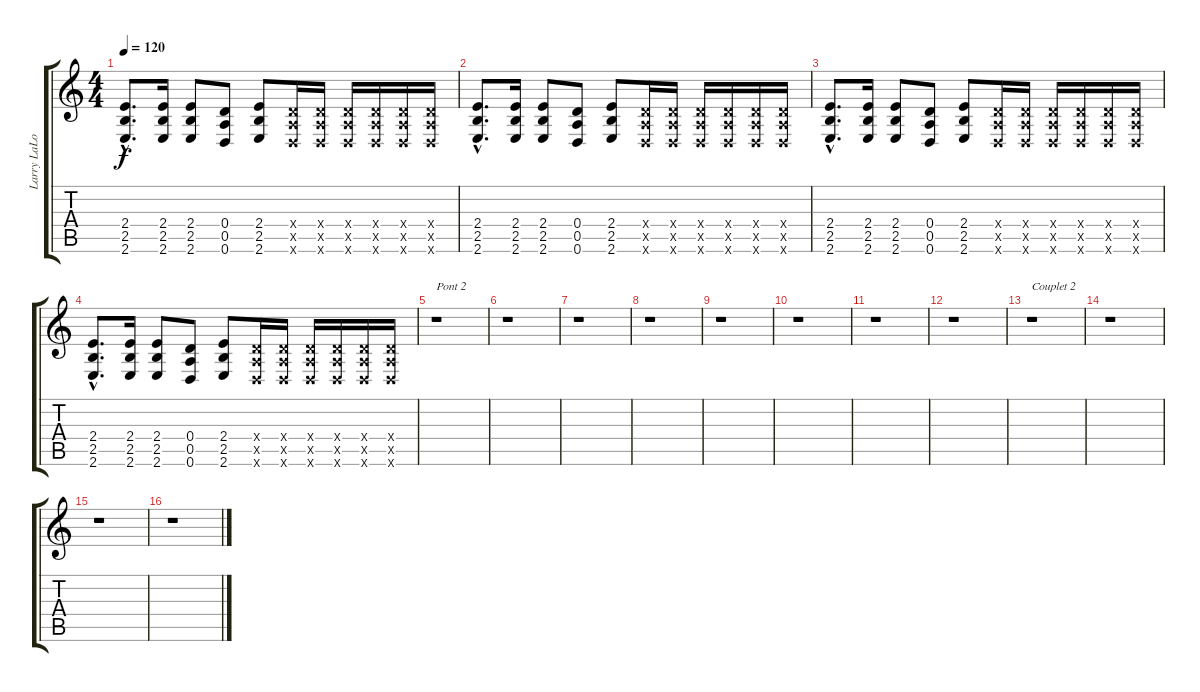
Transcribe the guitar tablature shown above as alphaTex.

\track ("Larry LaLonde" "Larry LaLo") {instrument distortionguitar}
\staff {score tabs}
\tuning (E4 B3 G3 D3 A2 D2) {hide}
\ts (4 4)
\tempo 120
\clef g2
\ks c
(2.4{hac} 2.5{hac} 2.6{hac}).8{d dy f} (2.4 2.5 2.6).16 (2.4 2.5 2.6).8 (0.4 0.5 0.6).8 (2.4 2.5 2.6).8 (0.4{x} 0.5{x} 0.6{x}).16 (0.4{x} 0.5{x} 0.6{x}).16 (0.4{x} 0.5{x} 0.6{x}).16 (0.4{x} 0.5{x} 0.6{x}).16 (0.4{x} 0.5{x} 0.6{x}).16 (0.4{x} 0.5{x} 0.6{x}).16 |
(2.4{hac} 2.5{hac} 2.6{hac}).8{d} (2.4 2.5 2.6).16 (2.4 2.5 2.6).8 (0.4 0.5 0.6).8 (2.4 2.5 2.6).8 (0.4{x} 0.5{x} 0.6{x}).16 (0.4{x} 0.5{x} 0.6{x}).16 (0.4{x} 0.5{x} 0.6{x}).16 (0.4{x} 0.5{x} 0.6{x}).16 (0.4{x} 0.5{x} 0.6{x}).16 (0.4{x} 0.5{x} 0.6{x}).16 |
(2.4{hac} 2.5{hac} 2.6{hac}).8{d} (2.4 2.5 2.6).16 (2.4 2.5 2.6).8 (0.4 0.5 0.6).8 (2.4 2.5 2.6).8 (0.4{x} 0.5{x} 0.6{x}).16 (0.4{x} 0.5{x} 0.6{x}).16 (0.4{x} 0.5{x} 0.6{x}).16 (0.4{x} 0.5{x} 0.6{x}).16 (0.4{x} 0.5{x} 0.6{x}).16 (0.4{x} 0.5{x} 0.6{x}).16 |
(2.4{hac} 2.5{hac} 2.6{hac}).8{d} (2.4 2.5 2.6).16 (2.4 2.5 2.6).8 (0.4 0.5 0.6).8 (2.4 2.5 2.6).8 (0.4{x} 0.5{x} 0.6{x}).16 (0.4{x} 0.5{x} 0.6{x}).16 (0.4{x} 0.5{x} 0.6{x}).16 (0.4{x} 0.5{x} 0.6{x}).16 (0.4{x} 0.5{x} 0.6{x}).16 (0.4{x} 0.5{x} 0.6{x}).16 |
r.1{txt "Pont 2"} |
r.1 |
r.1 |
r.1 |
r.1 |
r.1 |
r.1 |
r.1 |
r.1{txt "Couplet 2"} |
r.1 |
r.1 |
r.1
